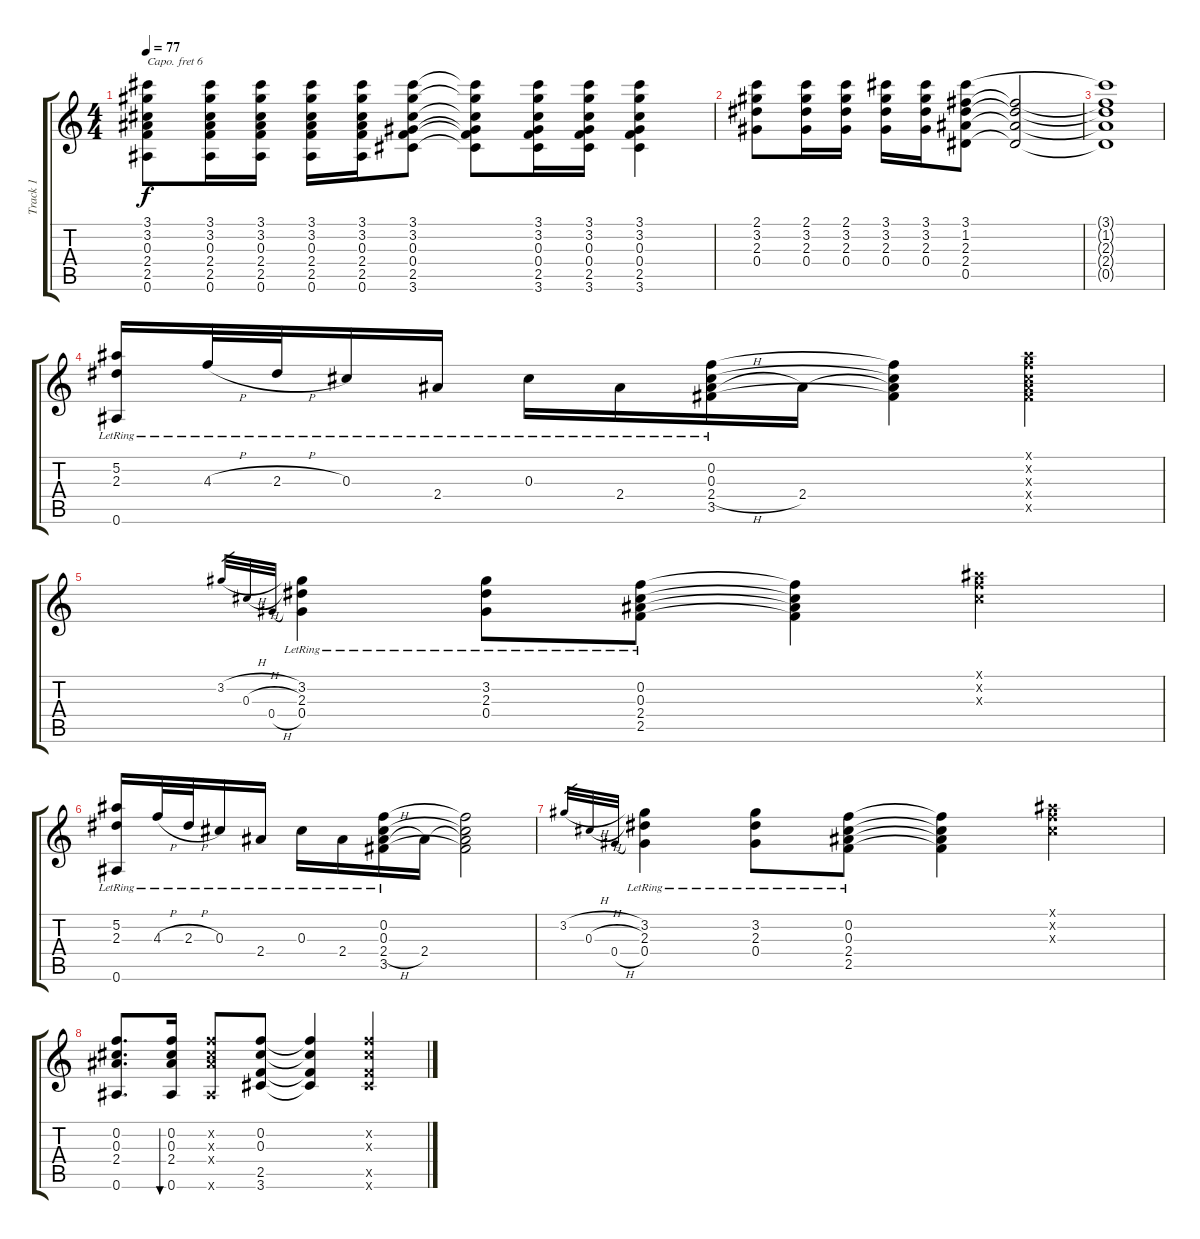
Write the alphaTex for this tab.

\track ("Track 1" "Track 1") {instrument electricguitarclean}
\staff {score tabs}
\capo 6
\tuning (E4 B3 G3 D3 A2 E2) {hide}
\ts (4 4)
\tempo 77
\clef g2
\ks c
(3.1 3.2 0.3 2.4 2.5 0.6).8{dy f} (3.1 3.2 0.3 2.4 2.5 0.6).16 (3.1 3.2 0.3 2.4 2.5 0.6).16 (3.1 3.2 0.3 2.4 2.5 0.6).16 (3.1 3.2 0.3 2.4 2.5 0.6).16 (3.1 3.2 0.3 0.4 2.5 3.6).8 (3.1{t} 3.2{t} 0.3{t} 0.4{t} 2.5{t} 3.6{t}).8 (3.1 3.2 0.3 0.4 2.5 3.6).16 (3.1 3.2 0.3 0.4 2.5 3.6).16 (3.1 3.2 0.3 0.4 2.5 3.6).4 |
(2.1 3.2 2.3 0.4).8 (2.1 3.2 2.3 0.4).16 (2.1 3.2 2.3 0.4).16 (3.1 3.2 2.3 0.4).16 (3.1 3.2 2.3 0.4).16 (3.1 1.2 2.3 2.4 0.5).8 (1.2{t} 2.3{t} 2.4{t} 0.5{t}).2 |
(3.1{t} 1.2{t} 2.3{t} 2.4{t} 0.5{t}).1 |
(5.2{lr} 2.3{lr} 0.6{lr}).16 4.3{h lr}.32 2.3{h lr}.32 0.3{lr}.16 2.4{lr}.16 0.3{lr}.16 2.4{lr}.16 (0.2 0.3 2.4{h} 3.5{lr}).16 2.4.16 (0.2{t} 0.3{t} 2.4{t} 3.5{t}).4 (0.1{x} 0.2{x} 0.3{x} 2.4{x} 3.5{x}).4 |
3.2{h}.32{gr} 0.3{h}.32{gr} 0.4{h}.32{gr} (3.2{lr} 2.3{lr} 0.4{lr}).4 (3.2{lr} 2.3{lr} 0.4{lr}).8 (0.2{lr} 0.3 2.4{lr} 2.5{lr}).8 (0.2{t} 0.3{t} 2.4{t} 2.5{t}).4 (0.1{x} 0.2{x} 0.3{x}).4 |
(5.2{lr} 2.3{lr} 0.6{lr}).16 4.3{h lr}.32 2.3{h lr}.32 0.3{lr}.16 2.4{lr}.16 0.3{lr}.16 2.4{lr}.16 (0.2 0.3 2.4{h} 3.5{lr}).16 2.4.16 (0.2{t} 0.3{t} 2.4{t} 3.5{t}).2 |
3.2{h}.32{gr} 0.3{h}.32{gr} 0.4{h}.32{gr} (3.2{lr} 2.3{lr} 0.4{lr}).4 (3.2{lr} 2.3{lr} 0.4{lr}).8 (0.2{lr} 0.3 2.4{lr} 2.5{lr}).8 (0.2{t} 0.3{t} 2.4{t} 2.5{t}).4 (0.1{x} 0.2{x} 0.3{x}).4 |
(0.2 0.3 2.4 0.6).8{d} (0.2 0.3 2.4 0.6).16{bu 30} (0.2{x} 0.3{x} 2.4{x} 0.6{x}).8 (0.2 0.3 2.5 3.6).8 (0.2{t} 0.3{t} 2.5{t} 3.6{t}).4 (0.2{x} 0.3{x} 2.5{x} 3.6{x}).4
